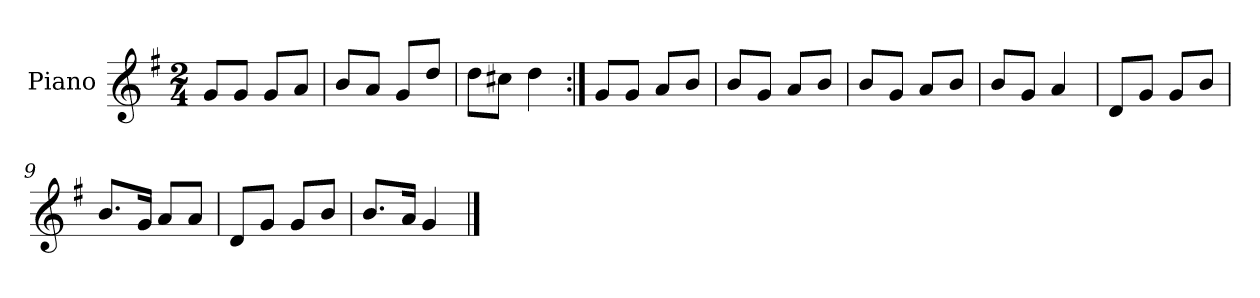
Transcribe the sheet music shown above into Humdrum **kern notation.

**kern
*part1
*staff1
*I"Piano
*I'Pno.
*clefG2
*k[f#]
*M2/4
=1
8g/L
8g/J
8g/L
8a/J
=2
8b/L
8a/J
8g/L
8dd/J
=3
8dd\L
8cc#X\J
4dd\
=4:|!
8g/L
8g/J
8a/L
8b/J
=5
8b/L
8g/J
8a/L
8b/J
=6
8b/L
8g/J
8a/L
8b/J
=7
8b/L
8g/J
4a/
=8
8d/L
8g/J
8g/L
8b/J
=9
8.b/L
16g/Jk
8a/L
8a/J
=10
8d/L
8g/J
8g/L
8b/J
!!LO:LB:g=z
=11
8.b/L
16a/Jk
4g/
==
*-
